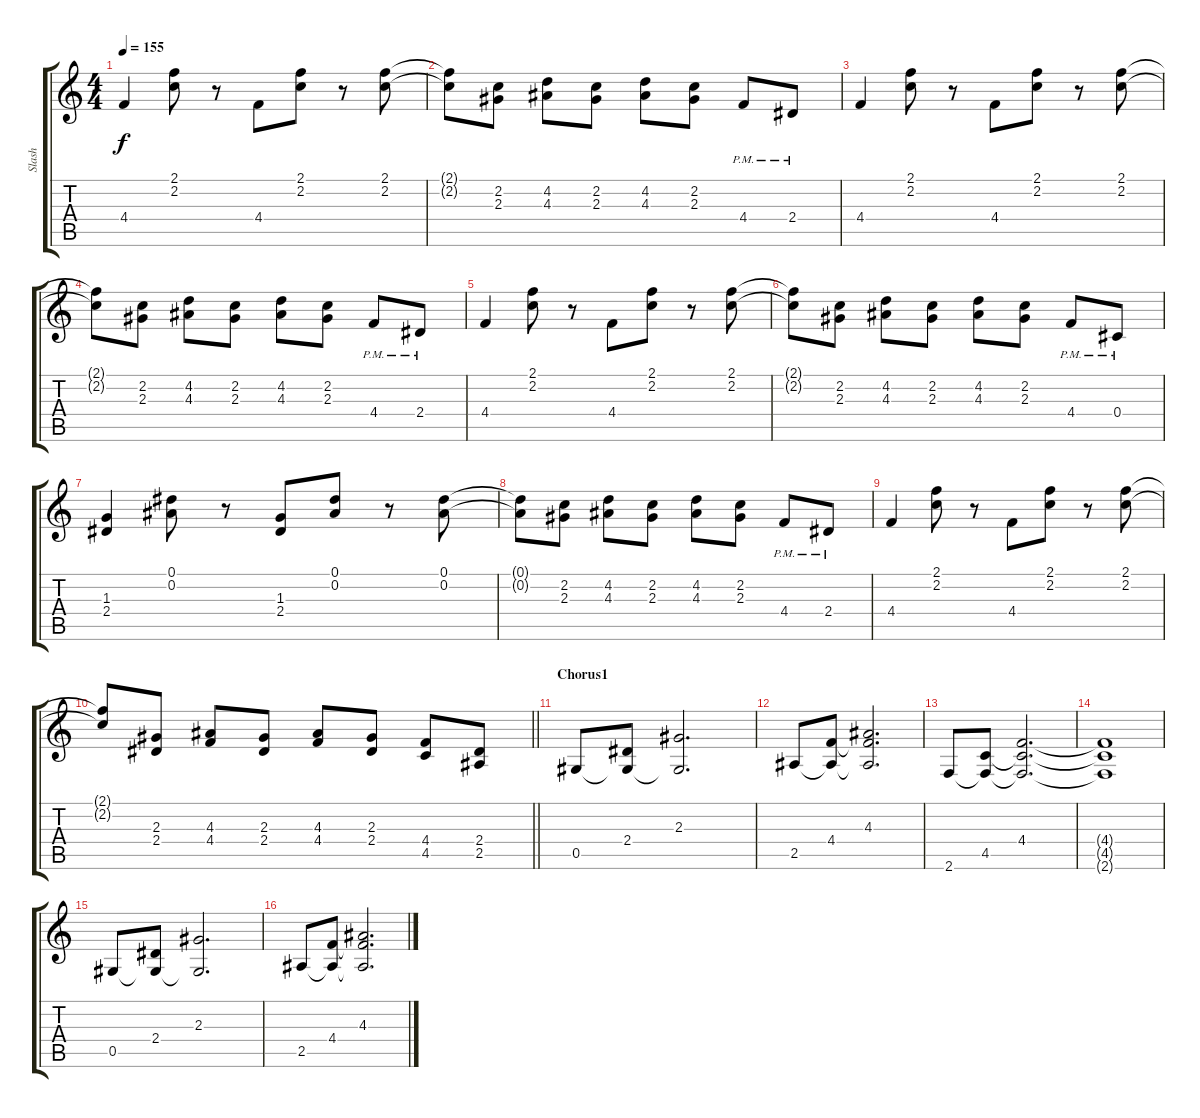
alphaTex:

\track ("Slash" "Slash") {instrument overdrivenguitar}
\staff {score tabs}
\tuning (Eb4 Bb3 Gb3 Db3 Ab2 Eb2) {hide}
\ts (4 4)
\tempo 155
\clef g2
\ks c
4.4.4{dy f} (2.1 2.2).8 r.8 4.4.8 (2.1 2.2).8 r.8 (2.1 2.2).8 |
(2.1{t} 2.2{t}).8 (2.2 2.3).8 (4.2 4.3).8 (2.2 2.3).8 (4.2 4.3).8 (2.2 2.3).8 4.4{pm}.8 2.4{pm}.8 |
4.4.4 (2.1 2.2).8 r.8 4.4.8 (2.1 2.2).8 r.8 (2.1 2.2).8 |
(2.1{t} 2.2{t}).8 (2.2 2.3).8 (4.2 4.3).8 (2.2 2.3).8 (4.2 4.3).8 (2.2 2.3).8 4.4{pm}.8 2.4{pm}.8 |
4.4.4 (2.1 2.2).8 r.8 4.4.8 (2.1 2.2).8 r.8 (2.1 2.2).8 |
(2.1{t} 2.2{t}).8 (2.2 2.3).8 (4.2 4.3).8 (2.2 2.3).8 (4.2 4.3).8 (2.2 2.3).8 4.4{pm}.8 0.4{pm}.8 |
(1.3 2.4).4 (0.1 0.2).8 r.8 (1.3 2.4).8 (0.1 0.2).8 r.8 (0.1 0.2).8 |
(0.1{t} 0.2{t}).8 (2.2 2.3).8 (4.2 4.3).8 (2.2 2.3).8 (4.2 4.3).8 (2.2 2.3).8 4.4{pm}.8 2.4{pm}.8 |
4.4.4 (2.1 2.2).8 r.8 4.4.8 (2.1 2.2).8 r.8 (2.1 2.2).8 |
\barLineRight lightlight
(2.1{t} 2.2{t}).8 (2.3 2.4).8 (4.3 4.4).8 (2.3 2.4).8 (4.3 4.4).8 (2.3 2.4).8 (4.4 4.5).8 (2.4 2.5).8 |
\section ("" "Chorus1")
0.5.8 (2.4 0.5{t}).8 (2.3 0.5{t}).2{d} |
2.5.8 (4.4 2.5{t}).8 (4.3 4.4{t} 2.5{t}).2{d} |
2.6.8 (4.5 2.6{t}).8 (4.4 4.5{t} 2.6{t}).2{d} |
(4.4{t} 4.5{t} 2.6{t}).1 |
0.5.8 (2.4 0.5{t}).8 (2.3 0.5{t}).2{d} |
2.5.8 (4.4 2.5{t}).8 (4.3 4.4{t} 2.5{t}).2{d}
